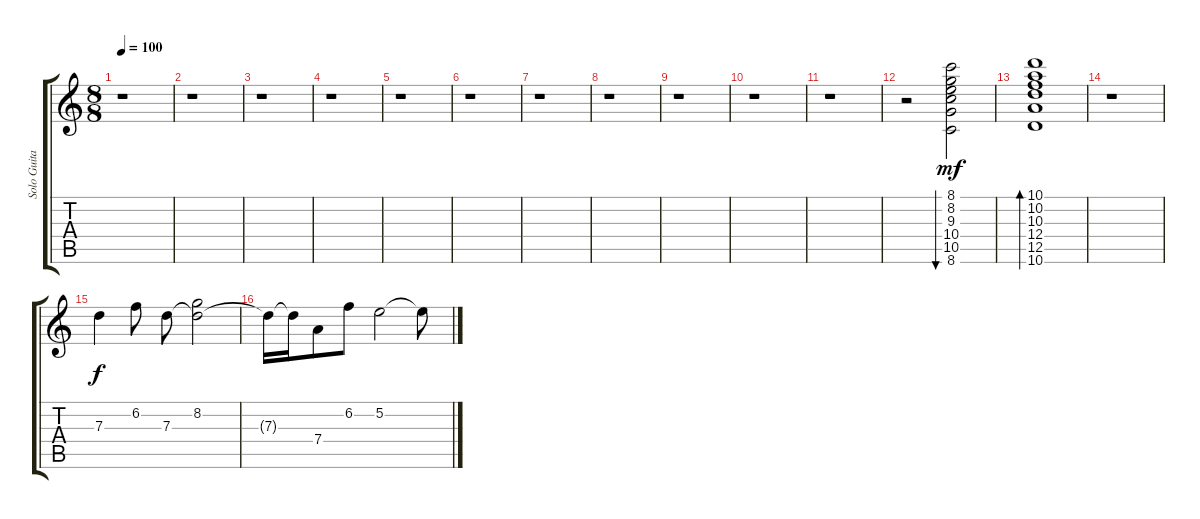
\track ("Solo Guitar" "Solo Guita") {instrument electricguitarjazz}
\staff {score tabs}
\tuning (E4 B3 G3 D3 A2 E2) {hide}
\ts (8 8)
\tempo 100
\clef g2
\ks c
r.1{dy mf instrument electricguitarjazz} |
r.1 |
r.1 |
r.1 |
r.1 |
r.1 |
r.1 |
r.1 |
r.1 |
r.1 |
r.1 |
r.2 (8.1 8.2 9.3 10.4 10.5 8.6).2{bu 120} |
(10.1 10.2 10.3 12.4 12.5 10.6).1{bd 120} |
r.1 |
7.3.4{dy f} 6.2.8 7.3.8 (8.2 7.3{t}).2 |
7.3{t}.16 7.3{t}.16 7.4.8 6.2.8 5.2.2 5.2{t}.8
